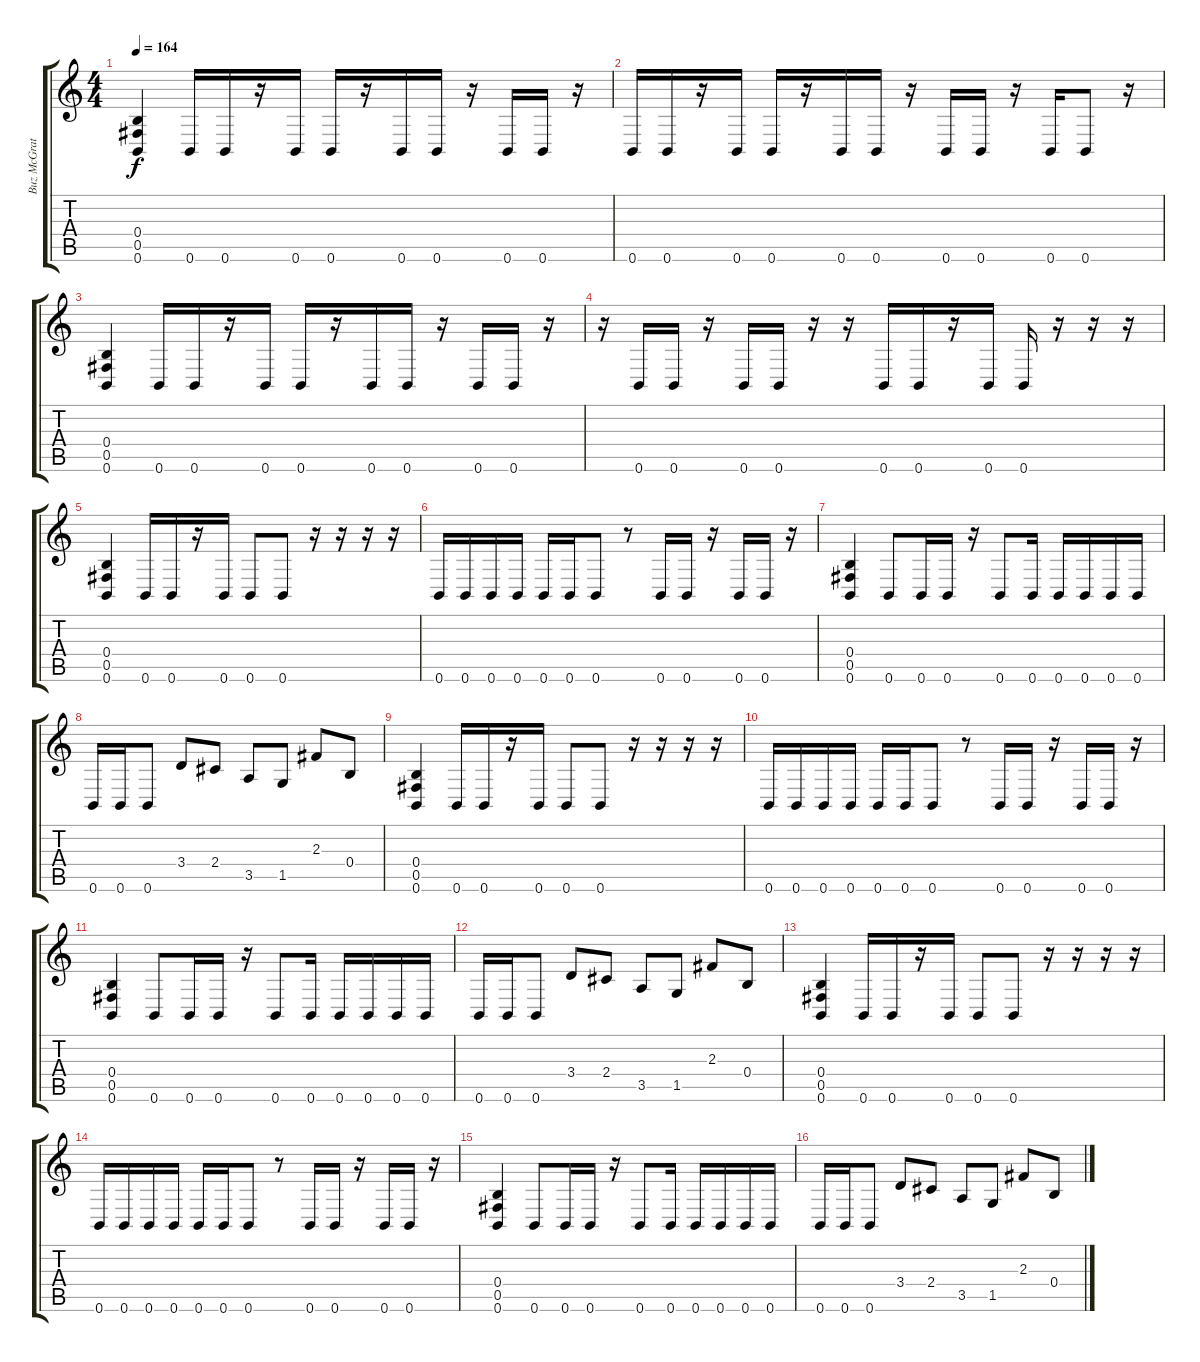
\track ("Buz McGrath" "Buz McGrat") {instrument overdrivenguitar}
\staff {score tabs}
\tuning (Db4 Ab3 E3 B2 Gb2 B1) {hide}
\ts (4 4)
\tempo 164
\clef g2
\ks c
(0.4 0.5 0.6).4{dy f} 0.6.16 0.6.16 r.16 0.6.16 0.6.16 r.16 0.6.16 0.6.16 r.16 0.6.16 0.6.16 r.16 |
0.6.16 0.6.16 r.16 0.6.16 0.6.16 r.16 0.6.16 0.6.16 r.16 0.6.16 0.6.16 r.16 0.6.16 0.6.8 r.16 |
(0.4 0.5 0.6).4 0.6.16 0.6.16 r.16 0.6.16 0.6.16 r.16 0.6.16 0.6.16 r.16 0.6.16 0.6.16 r.16 |
r.16 0.6.16 0.6.16 r.16 0.6.16 0.6.16 r.16 r.16 0.6.16 0.6.16 r.16 0.6.16 0.6.16 r.16 r.16 r.16 |
(0.4 0.5 0.6).4 0.6.16 0.6.16 r.16 0.6.16 0.6.8 0.6.8 r.16 r.16 r.16 r.16 |
0.6.16 0.6.16 0.6.16 0.6.16 0.6.16 0.6.16 0.6.8 r.8 0.6.16 0.6.16 r.16 0.6.16 0.6.16 r.16 |
(0.4 0.5 0.6).4 0.6.8 0.6.16 0.6.16 r.16 0.6.8 0.6.16 0.6.16 0.6.16 0.6.16 0.6.16 |
0.6.16 0.6.16 0.6.8 3.4.8 2.4.8 3.5.8 1.5.8 2.3.8 0.4.8 |
(0.4 0.5 0.6).4 0.6.16 0.6.16 r.16 0.6.16 0.6.8 0.6.8 r.16 r.16 r.16 r.16 |
0.6.16 0.6.16 0.6.16 0.6.16 0.6.16 0.6.16 0.6.8 r.8 0.6.16 0.6.16 r.16 0.6.16 0.6.16 r.16 |
(0.4 0.5 0.6).4 0.6.8 0.6.16 0.6.16 r.16 0.6.8 0.6.16 0.6.16 0.6.16 0.6.16 0.6.16 |
0.6.16 0.6.16 0.6.8 3.4.8 2.4.8 3.5.8 1.5.8 2.3.8 0.4.8 |
(0.4 0.5 0.6).4 0.6.16 0.6.16 r.16 0.6.16 0.6.8 0.6.8 r.16 r.16 r.16 r.16 |
0.6.16 0.6.16 0.6.16 0.6.16 0.6.16 0.6.16 0.6.8 r.8 0.6.16 0.6.16 r.16 0.6.16 0.6.16 r.16 |
(0.4 0.5 0.6).4 0.6.8 0.6.16 0.6.16 r.16 0.6.8 0.6.16 0.6.16 0.6.16 0.6.16 0.6.16 |
0.6.16 0.6.16 0.6.8 3.4.8 2.4.8 3.5.8 1.5.8 2.3.8 0.4.8
